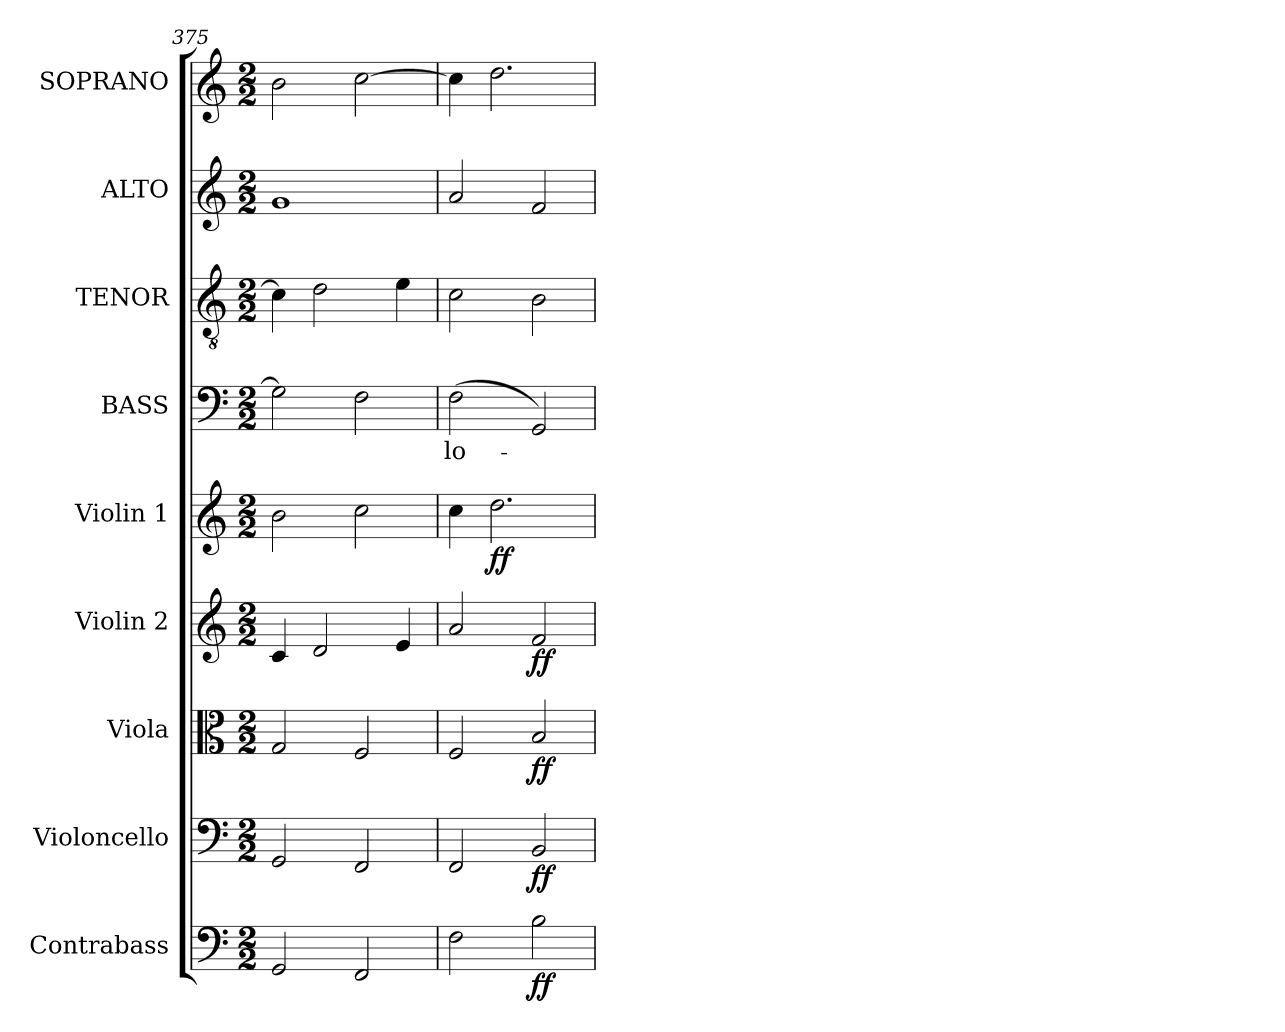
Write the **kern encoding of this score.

**kern	**dynam	**kern	**dynam	**kern	**dynam	**kern	**dynam	**kern	**dynam	**kern	**text	**kern	**kern	**kern
*part9	*part9	*part8	*part8	*part7	*part7	*part6	*part6	*part5	*part5	*part4	*part4	*part3	*part2	*part1
*staff9	*staff9	*staff8	*staff8	*staff7	*staff7	*staff6	*staff6	*staff5	*staff5	*staff4	*staff4	*staff3	*staff2	*staff1
*I"Contrabass	*	*I"Violoncello	*	*I"Viola	*	*I"Violin 2	*	*I"Violin 1	*	*I"BASS	*	*I"TENOR	*I"ALTO	*I"SOPRANO
*I'Cb.	*	*I'Vc.	*	*I'Vla.	*	*I'Vln. 2	*	*I'Vln. 1	*	*I'B.	*	*I'T.	*I'A.	*I'S.
*clefF4	*	*clefF4	*	*clefC3	*	*clefG2	*	*clefG2	*	*clefF4	*	*clefGv2	*clefG2	*clefG2
*ITrd7c12	*	*	*	*	*	*	*	*	*	*	*	*ITrd7c12	*	*
*k[]	*	*k[]	*	*k[]	*	*k[]	*	*k[]	*	*k[]	*	*k[]	*k[]	*k[]
*C:	*	*C:	*	*C:	*	*C:	*	*C:	*	*C:	*	*C:	*C:	*C:
*M2/2	*	*M2/2	*	*M2/2	*	*M2/2	*	*M2/2	*	*M2/2	*	*M2/2	*M2/2	*M2/2
=375	=375	=375	=375	=375	=375	=375	=375	=375	=375	=375	=375	=375	=375	=375
*	*	*	*	*	*	*	*	*^	*	*	*	*	*	*
2GGGi/	.	2GGi/	.	2Gi/	.	4ci/	.	2bi\	4ryy	.	2Gi\]	.	4Ci\]	1gi	2bi\
.	.	.	.	.	.	2di/	.	.	2ryy	.	.	.	2Di\	.	.
2FFFi/	.	2FFi/	.	2Fi/	.	.	.	2cci\	.	.	2Fi\	.	.	.	[>2cci\
.	.	.	.	.	.	4ei/	.	.	4ryy	.	.	.	4Ei\	.	.
=376	=376	=376	=376	=376	=376	=376	=376	=376	=376	=376	=376	=376	=376	=376	=376
!	!	!	!	!	!	!	!	!	!	!	!	!LO:LY:b:color=#000000	!	!	!
2FFi\	.	2FFi/	.	2Fi/	.	2ai/	.	4cci\	2ryy	.	(2Fi\	-lo-	2Ci\	2ai/	4cci\]
.	.	.	.	.	.	.	.	2.ddi\	.	ff	.	.	.	.	2.ddi\
2BBi\	ff	2BBi/	ff	2Bi/	ff	2fi/	ff	.	2ryy	.	2GGi/)	.	2BBi\	2fi/	.
*	*	*	*	*	*	*	*	*v	*v	*	*	*	*	*	*
=	=	=	=	=	=	=	=	=	=	=	=	=	=	=
*-	*-	*-	*-	*-	*-	*-	*-	*-	*-	*-	*-	*-	*-	*-
